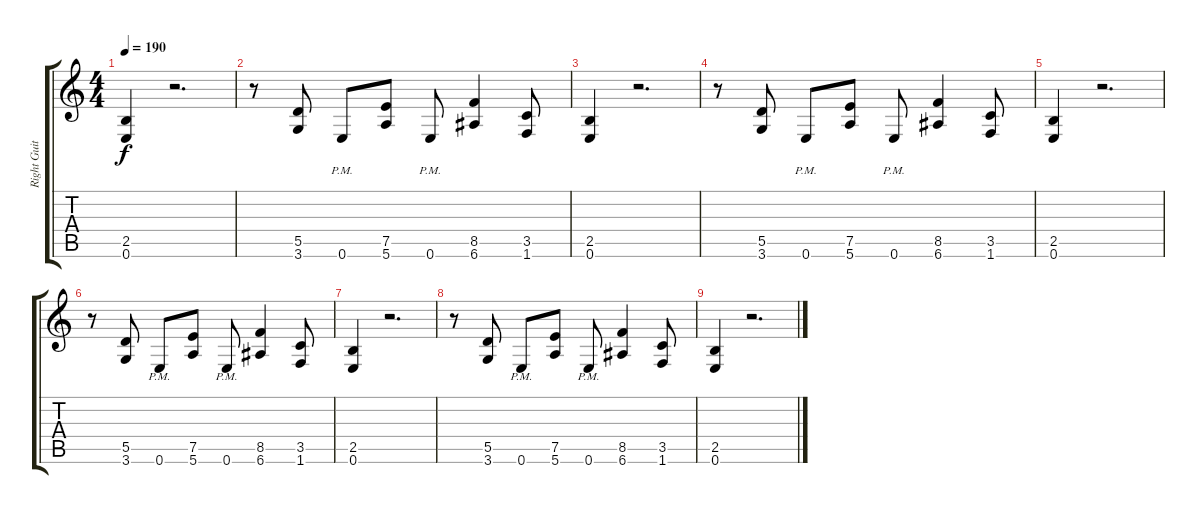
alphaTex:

\track ("Right Guitar" "Right Guit") {instrument distortionguitar}
\staff {score tabs}
\tuning (E4 B3 G3 D3 A2 E2) {hide}
\ts (4 4)
\tempo 190
\clef g2
\ks c
(2.5 0.6).4{dy f} r.2{d} |
r.8 (5.5 3.6).8 0.6{pm}.8 (7.5 5.6).8 0.6{pm}.8 (8.5 6.6).4 (3.5 1.6).8 |
(2.5 0.6).4 r.2{d} |
r.8 (5.5 3.6).8 0.6{pm}.8 (7.5 5.6).8 0.6{pm}.8 (8.5 6.6).4 (3.5 1.6).8 |
(2.5 0.6).4 r.2{d} |
r.8 (5.5 3.6).8 0.6{pm}.8 (7.5 5.6).8 0.6{pm}.8 (8.5 6.6).4 (3.5 1.6).8 |
(2.5 0.6).4 r.2{d} |
r.8 (5.5 3.6).8 0.6{pm}.8 (7.5 5.6).8 0.6{pm}.8 (8.5 6.6).4 (3.5 1.6).8 |
(2.5 0.6).4 r.2{d}
